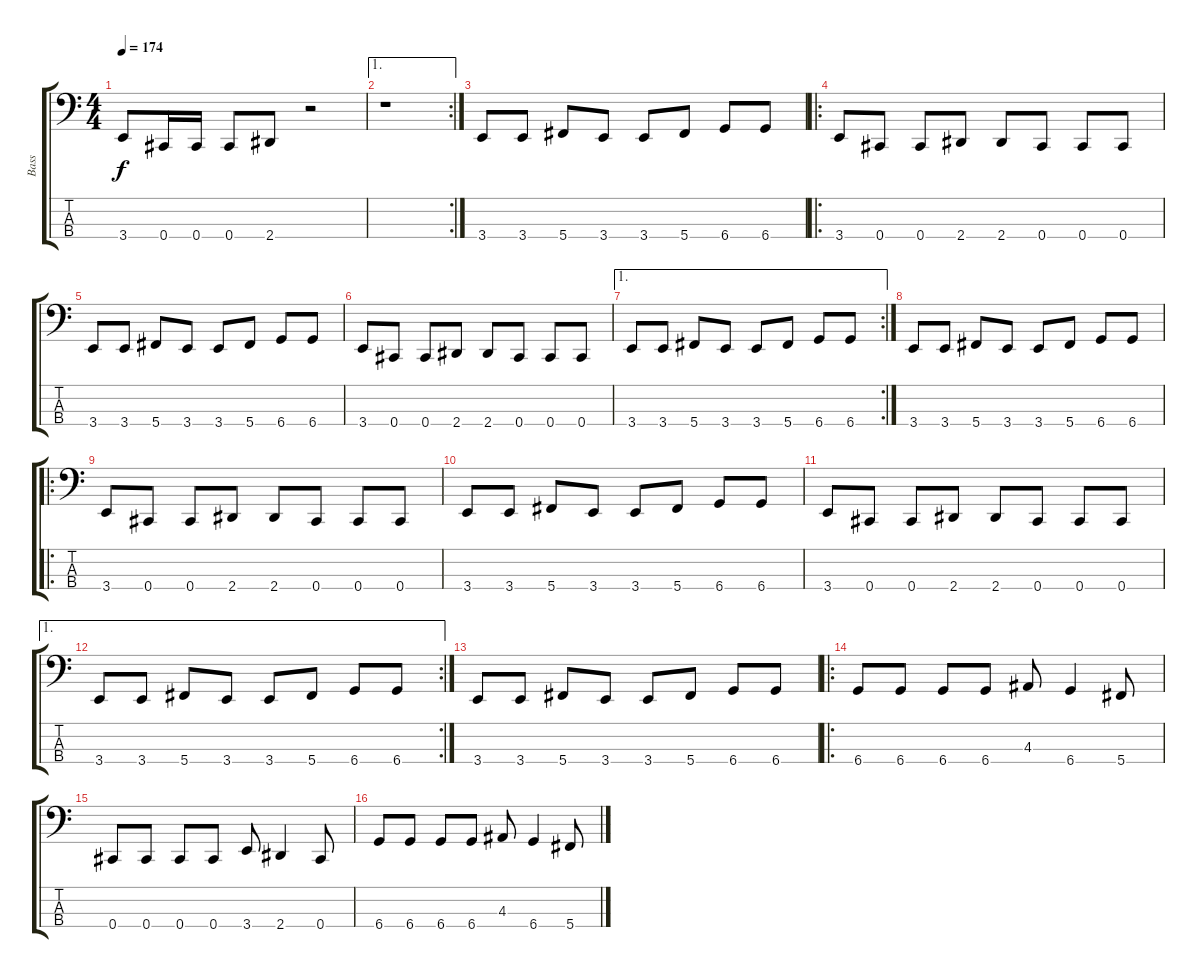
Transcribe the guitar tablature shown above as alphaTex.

\track ("Bass" "Bass") {instrument electricbassfinger}
\staff {score tabs}
\tuning (E2 B1 Gb1 Db1) {hide}
\ts (4 4)
\tempo 174
\clef f4
\ks c
3.4.8{dy f} 0.4.16 0.4.16 0.4.8 2.4.8 r.2 |
\ae 1
\rc 2
r.1 |
3.4.8 3.4.8 5.4.8 3.4.8 3.4.8 5.4.8 6.4.8 6.4.8 |
\ro
3.4.8 0.4.8 0.4.8 2.4.8 2.4.8 0.4.8 0.4.8 0.4.8 |
3.4.8 3.4.8 5.4.8 3.4.8 3.4.8 5.4.8 6.4.8 6.4.8 |
3.4.8 0.4.8 0.4.8 2.4.8 2.4.8 0.4.8 0.4.8 0.4.8 |
\ae 1
\rc 2
3.4.8 3.4.8 5.4.8 3.4.8 3.4.8 5.4.8 6.4.8 6.4.8 |
3.4.8 3.4.8 5.4.8 3.4.8 3.4.8 5.4.8 6.4.8 6.4.8 |
\ro
3.4.8 0.4.8 0.4.8 2.4.8 2.4.8 0.4.8 0.4.8 0.4.8 |
3.4.8 3.4.8 5.4.8 3.4.8 3.4.8 5.4.8 6.4.8 6.4.8 |
3.4.8 0.4.8 0.4.8 2.4.8 2.4.8 0.4.8 0.4.8 0.4.8 |
\ae 1
\rc 2
3.4.8 3.4.8 5.4.8 3.4.8 3.4.8 5.4.8 6.4.8 6.4.8 |
3.4.8 3.4.8 5.4.8 3.4.8 3.4.8 5.4.8 6.4.8 6.4.8 |
\ro
6.4.8 6.4.8 6.4.8 6.4.8 4.3.8 6.4.4 5.4.8 |
0.4.8 0.4.8 0.4.8 0.4.8 3.4.8 2.4.4 0.4.8 |
6.4.8 6.4.8 6.4.8 6.4.8 4.3.8 6.4.4 5.4.8
